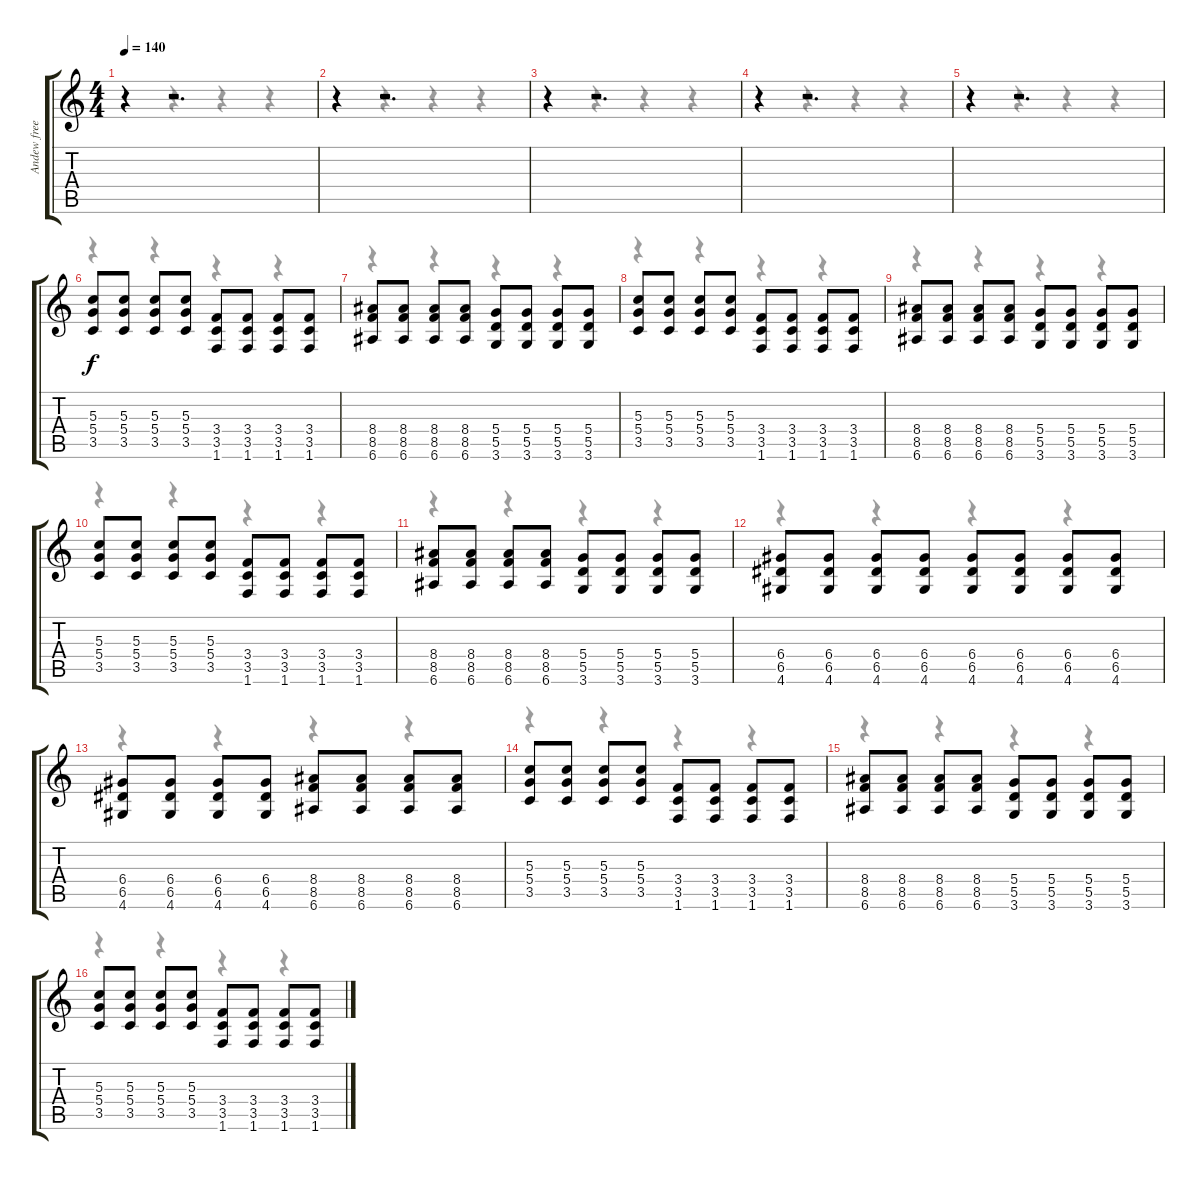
\track ("Andew freeman " "Andew free") {instrument distortionguitar}
\staff {score tabs}
\tuning (E4 B3 G3 D3 A2 E2) {hide}
\voice
\ts (4 4)
\tempo 140
\clef g2
\ks c
r.4{dy f} r.2{d} |
r.4 r.2{d} |
r.4 r.2{d} |
r.4 r.2{d} |
r.4 r.2{d} |
(5.3 5.4 3.5).8 (5.3 5.4 3.5).8 (5.3 5.4 3.5).8 (5.3 5.4 3.5).8 (3.4 3.5 1.6).8 (3.4 3.5 1.6).8 (3.4 3.5 1.6).8 (3.4 3.5 1.6).8 |
(8.4 8.5 6.6).8 (8.4 8.5 6.6).8 (8.4 8.5 6.6).8 (8.4 8.5 6.6).8 (5.4 5.5 3.6).8 (5.4 5.5 3.6).8 (5.4 5.5 3.6).8 (5.4 5.5 3.6).8 |
(5.3 5.4 3.5).8 (5.3 5.4 3.5).8 (5.3 5.4 3.5).8 (5.3 5.4 3.5).8 (3.4 3.5 1.6).8 (3.4 3.5 1.6).8 (3.4 3.5 1.6).8 (3.4 3.5 1.6).8 |
(8.4 8.5 6.6).8 (8.4 8.5 6.6).8 (8.4 8.5 6.6).8 (8.4 8.5 6.6).8 (5.4 5.5 3.6).8 (5.4 5.5 3.6).8 (5.4 5.5 3.6).8 (5.4 5.5 3.6).8 |
(5.3 5.4 3.5).8 (5.3 5.4 3.5).8 (5.3 5.4 3.5).8 (5.3 5.4 3.5).8 (3.4 3.5 1.6).8 (3.4 3.5 1.6).8 (3.4 3.5 1.6).8 (3.4 3.5 1.6).8 |
(8.4 8.5 6.6).8 (8.4 8.5 6.6).8 (8.4 8.5 6.6).8 (8.4 8.5 6.6).8 (5.4 5.5 3.6).8 (5.4 5.5 3.6).8 (5.4 5.5 3.6).8 (5.4 5.5 3.6).8 |
(6.4 6.5 4.6).8 (6.4 6.5 4.6).8 (6.4 6.5 4.6).8 (6.4 6.5 4.6).8 (6.4 6.5 4.6).8 (6.4 6.5 4.6).8 (6.4 6.5 4.6).8 (6.4 6.5 4.6).8 |
(6.4 6.5 4.6).8 (6.4 6.5 4.6).8 (6.4 6.5 4.6).8 (6.4 6.5 4.6).8 (8.4 8.5 6.6).8 (8.4 8.5 6.6).8 (8.4 8.5 6.6).8 (8.4 8.5 6.6).8 |
(5.3 5.4 3.5).8 (5.3 5.4 3.5).8 (5.3 5.4 3.5).8 (5.3 5.4 3.5).8 (3.4 3.5 1.6).8 (3.4 3.5 1.6).8 (3.4 3.5 1.6).8 (3.4 3.5 1.6).8 |
(8.4 8.5 6.6).8 (8.4 8.5 6.6).8 (8.4 8.5 6.6).8 (8.4 8.5 6.6).8 (5.4 5.5 3.6).8 (5.4 5.5 3.6).8 (5.4 5.5 3.6).8 (5.4 5.5 3.6).8 |
(5.3 5.4 3.5).8 (5.3 5.4 3.5).8 (5.3 5.4 3.5).8 (5.3 5.4 3.5).8 (3.4 3.5 1.6).8 (3.4 3.5 1.6).8 (3.4 3.5 1.6).8 (3.4 3.5 1.6).8
\voice
\clef g2
\ottava regular
\simile none
\ks c
r.4{dy f} r.4 r.4 r.4 |
r.4 r.4 r.4 r.4 |
r.4 r.4 r.4 r.4 |
r.4 r.4 r.4 r.4 |
r.4 r.4 r.4 r.4 |
r.4 r.4 r.4 r.4 |
r.4 r.4 r.4 r.4 |
r.4 r.4 r.4 r.4 |
r.4 r.4 r.4 r.4 |
r.4 r.4 r.4 r.4 |
r.4 r.4 r.4 r.4 |
r.4 r.4 r.4 r.4 |
r.4 r.4 r.4 r.4 |
r.4 r.4 r.4 r.4 |
r.4 r.4 r.4 r.4 |
r.4 r.4 r.4 r.4
